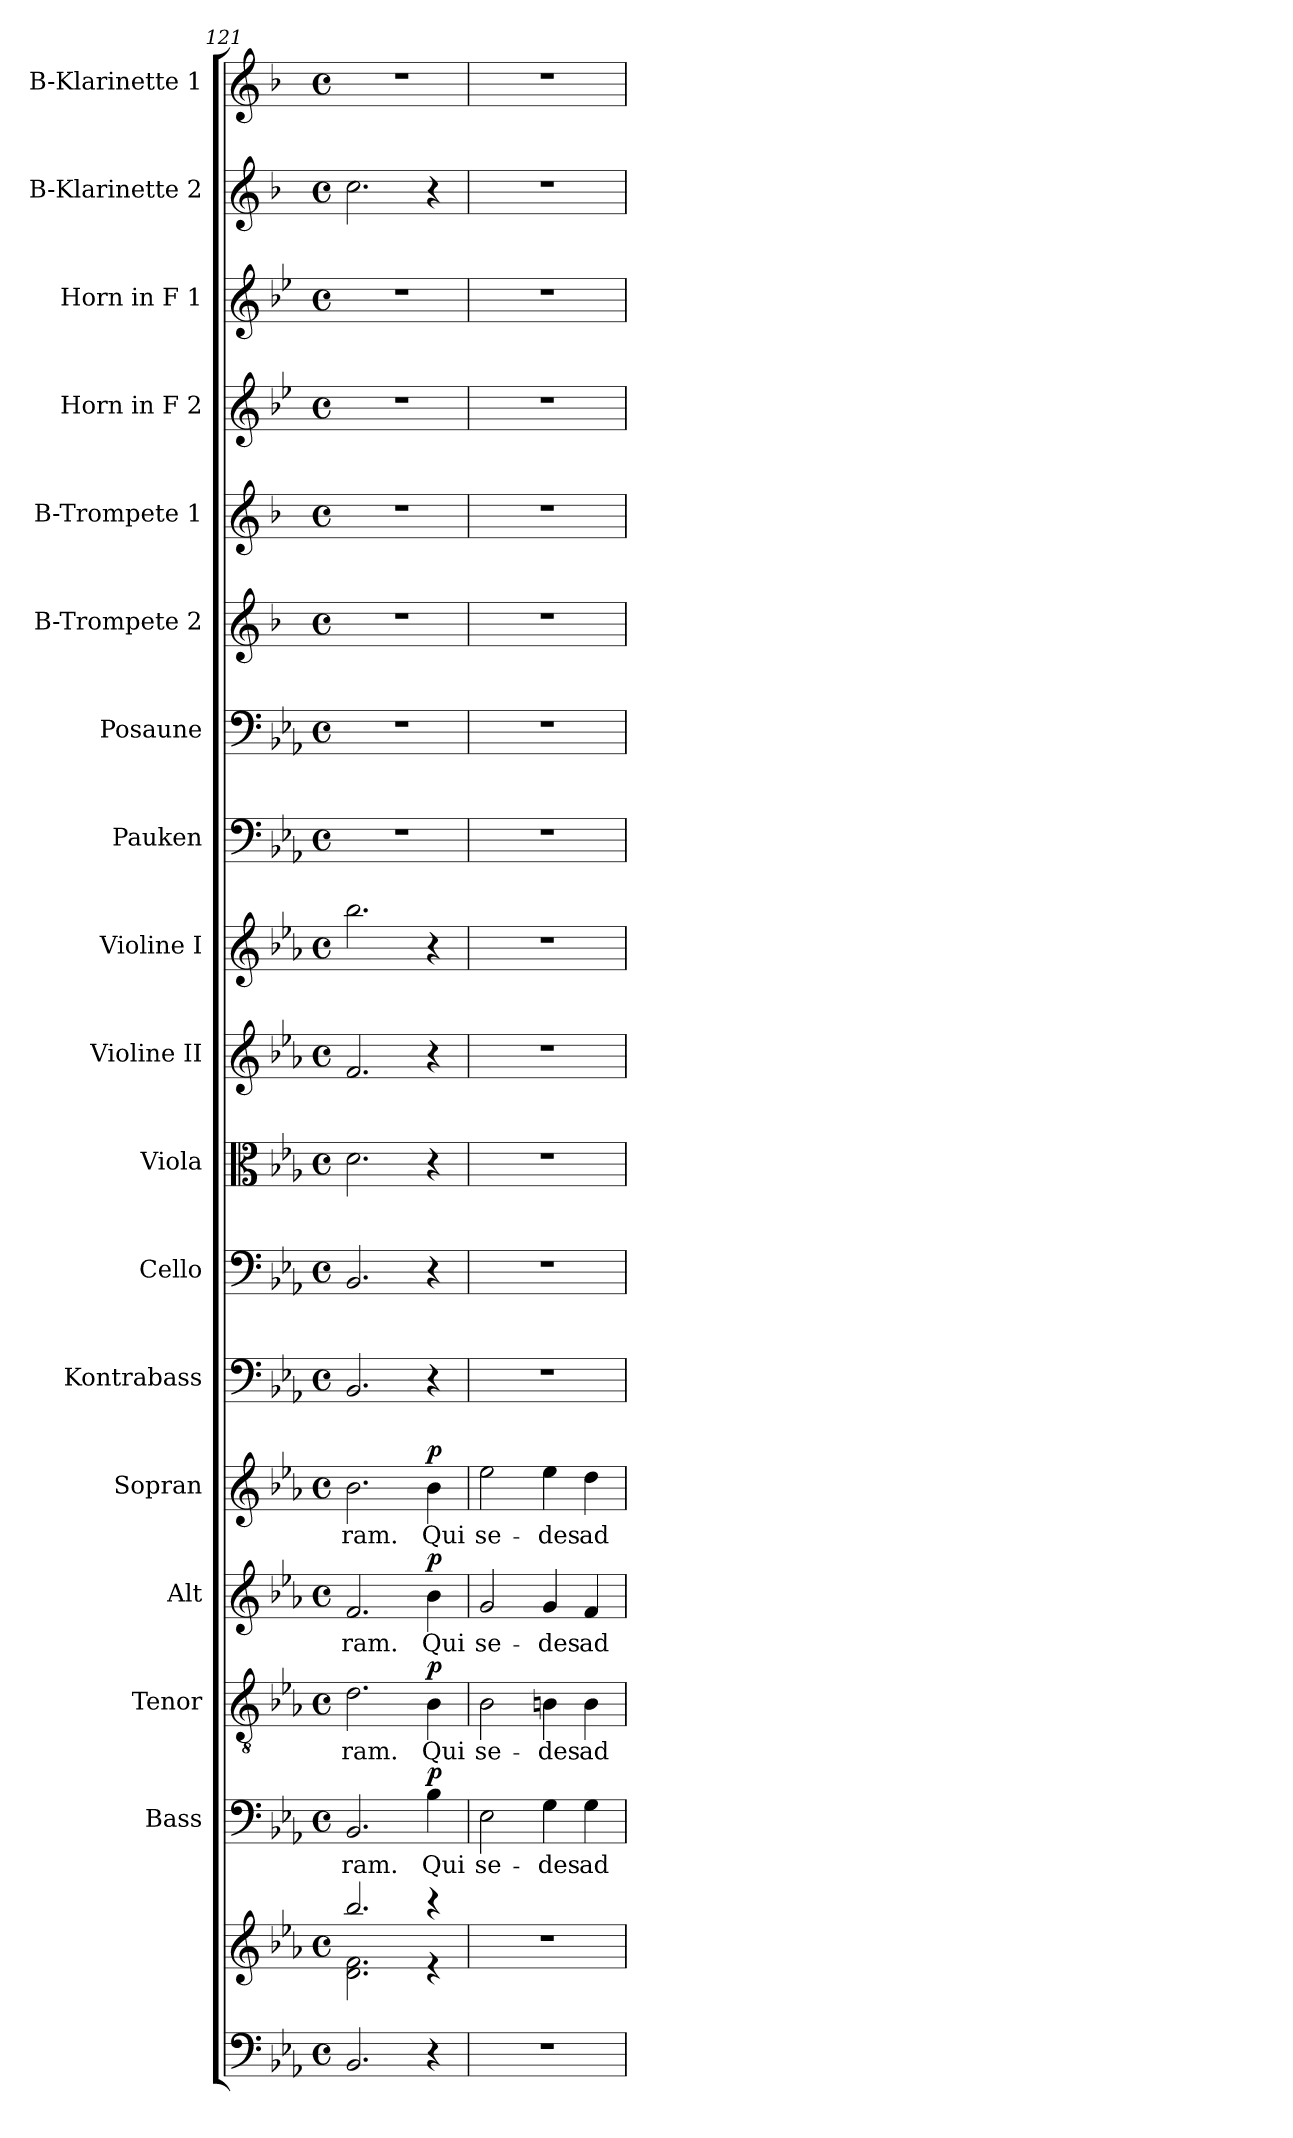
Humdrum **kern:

**kern	**kern	**kern	**text	**dynam	**kern	**text	**dynam	**kern	**text	**dynam	**kern	**text	**dynam	**kern	**kern	**kern	**kern	**kern	**kern	**kern	**kern	**kern	**kern	**kern	**kern	**kern
*part18	*part18	*part17	*part17	*part17	*part16	*part16	*part16	*part15	*part15	*part15	*part14	*part14	*part14	*part13	*part12	*part11	*part10	*part9	*part8	*part7	*part6	*part5	*part4	*part3	*part2	*part1
*staff19	*staff18	*staff17	*staff17	*staff17	*staff16	*staff16	*staff16	*staff15	*staff15	*staff15	*staff14	*staff14	*staff14	*staff13	*staff12	*staff11	*staff10	*staff9	*staff8	*staff7	*staff6	*staff5	*staff4	*staff3	*staff2	*staff1
*	*	*I"Bass	*	*	*I"Tenor	*	*	*I"Alt	*	*	*I"Sopran	*	*	*I"Kontrabass	*I"Cello	*I"Viola	*I"Violine II	*I"Violine I	*I"Pauken	*I"Posaune	*I"B-Trompete 2	*I"B-Trompete 1	*I"Horn in F 2	*I"Horn in F 1	*I"B-Klarinette 2	*I"B-Klarinette 1
*	*	*I'B.	*	*	*I'T.	*	*	*I'A.	*	*	*I'S.	*	*	*I'Kb.	*	*I'Vla.	*I'Vl. II	*I'Vl. I	*I'Pk.	*I'Pos.	*I'B Trp. 2	*I'B Trp. 1	*	*	*I'B Kl. 2	*I'B Kl. 1
!!LO:PB:g=z
*clefF4	*clefG2	*clefF4	*	*	*clefGv2	*	*	*clefG2	*	*	*clefG2	*	*	*clefF4	*clefF4	*clefC3	*clefG2	*clefG2	*clefF4	*clefF4	*clefG2	*clefG2	*clefG2	*clefG2	*clefG2	*clefG2
*	*	*	*	*	*	*	*	*	*	*	*	*	*	*ITrd7c12	*	*	*	*	*	*	*ITrd1c2	*ITrd1c2	*ITrd4c7	*ITrd4c7	*ITrd1c2	*ITrd1c2
*k[b-e-a-]	*k[b-e-a-]	*k[b-e-a-]	*	*	*k[b-e-a-]	*	*	*k[b-e-a-]	*	*	*k[b-e-a-]	*	*	*k[b-e-a-]	*k[b-e-a-]	*k[b-e-a-]	*k[b-e-a-]	*k[b-e-a-]	*k[b-e-a-]	*k[b-e-a-]	*k[b-e-a-]	*k[b-e-a-]	*k[b-e-a-]	*k[b-e-a-]	*k[b-e-a-]	*k[b-e-a-]
*E-:	*E-:	*E-:	*	*	*E-:	*	*	*E-:	*	*	*E-:	*	*	*E-:	*E-:	*E-:	*E-:	*E-:	*E-:	*E-:	*E-:	*E-:	*E-:	*E-:	*E-:	*E-:
*M4/4	*M4/4	*M4/4	*	*	*M4/4	*	*	*M4/4	*	*	*M4/4	*	*	*M4/4	*M4/4	*M4/4	*M4/4	*M4/4	*M4/4	*M4/4	*M4/4	*M4/4	*M4/4	*M4/4	*M4/4	*M4/4
*met(c)	*met(c)	*met(c)	*	*	*met(c)	*	*	*met(c)	*	*	*met(c)	*	*	*met(c)	*met(c)	*met(c)	*met(c)	*met(c)	*met(c)	*met(c)	*met(c)	*met(c)	*met(c)	*met(c)	*met(c)	*met(c)
=121	=121	=121	=121	=121	=121	=121	=121	=121	=121	=121	=121	=121	=121	=121	=121	=121	=121	=121	=121	=121	=121	=121	=121	=121	=121	=121
*	*^	*	*	*	*	*	*	*	*	*	*	*	*	*	*	*	*	*	*	*	*	*	*	*	*	*
!	!	!	!	!LO:LY:b	!	!	!LO:LY:b	!	!	!LO:LY:b	!	!	!LO:LY:b	!	!	!	!	!	!	!	!	!	!	!	!	!	!
2.BB-/	2.bb-/	2.d\ 2.f\	2.BB-/	-ram.	.	2.d\	-ram.	.	2.f/	-ram.	.	2.b-\	-ram.	.	2.BBB-/	2.BB-/	2.d\	2.f/	2.bb-\	1r	1r	1r	1r	1r	1r	2.b-\	1r
!	!	!	!	!LO:LY:b	!LO:DY:a	!	!LO:LY:b	!LO:DY:a	!	!LO:LY:b	!LO:DY:a	!	!LO:LY:b	!LO:DY:a	!	!	!	!	!	!	!	!	!	!	!	!	!
4r	4r	4r	4B-\	Qui	p	4B-\	Qui	p	4b-\	Qui	p	4b-\	Qui	p	4r	4r	4r	4r	4r	.	.	.	.	.	.	4r	.
=122	=122	=122	=122	=122	=122	=122	=122	=122	=122	=122	=122	=122	=122	=122	=122	=122	=122	=122	=122	=122	=122	=122	=122	=122	=122	=122	=122
!	!	!	!	!LO:LY:b	!	!	!LO:LY:b	!	!	!LO:LY:b	!	!	!LO:LY:b	!	!	!	!	!	!	!	!	!	!	!	!	!	!
*	*v	*v	*	*	*	*	*	*	*	*	*	*	*	*	*	*	*	*	*	*	*	*	*	*	*	*	*
1r	1r	2E-\	se-	.	2B-\	se-	.	2g/	se-	.	2ee-\	se-	.	1r	1r	1r	1r	1r	1r	1r	1r	1r	1r	1r	1r	1r
!	!	!	!LO:LY:b	!	!	!LO:LY:b	!	!	!LO:LY:b	!	!	!LO:LY:b	!	!	!	!	!	!	!	!	!	!	!	!	!	!
.	.	4G\	-des	.	4Bn\	-des	.	4g/	-des	.	4ee-\	-des	.	.	.	.	.	.	.	.	.	.	.	.	.	.
!	!	!	!LO:LY:b	!	!	!LO:LY:b	!	!	!LO:LY:b	!	!	!LO:LY:b	!	!	!	!	!	!	!	!	!	!	!	!	!	!
.	.	4G\	ad	.	4B\	ad	.	4f/	ad	.	4dd\	ad	.	.	.	.	.	.	.	.	.	.	.	.	.	.
=	=	=	=	=	=	=	=	=	=	=	=	=	=	=	=	=	=	=	=	=	=	=	=	=	=	=
*-	*-	*-	*-	*-	*-	*-	*-	*-	*-	*-	*-	*-	*-	*-	*-	*-	*-	*-	*-	*-	*-	*-	*-	*-	*-	*-
